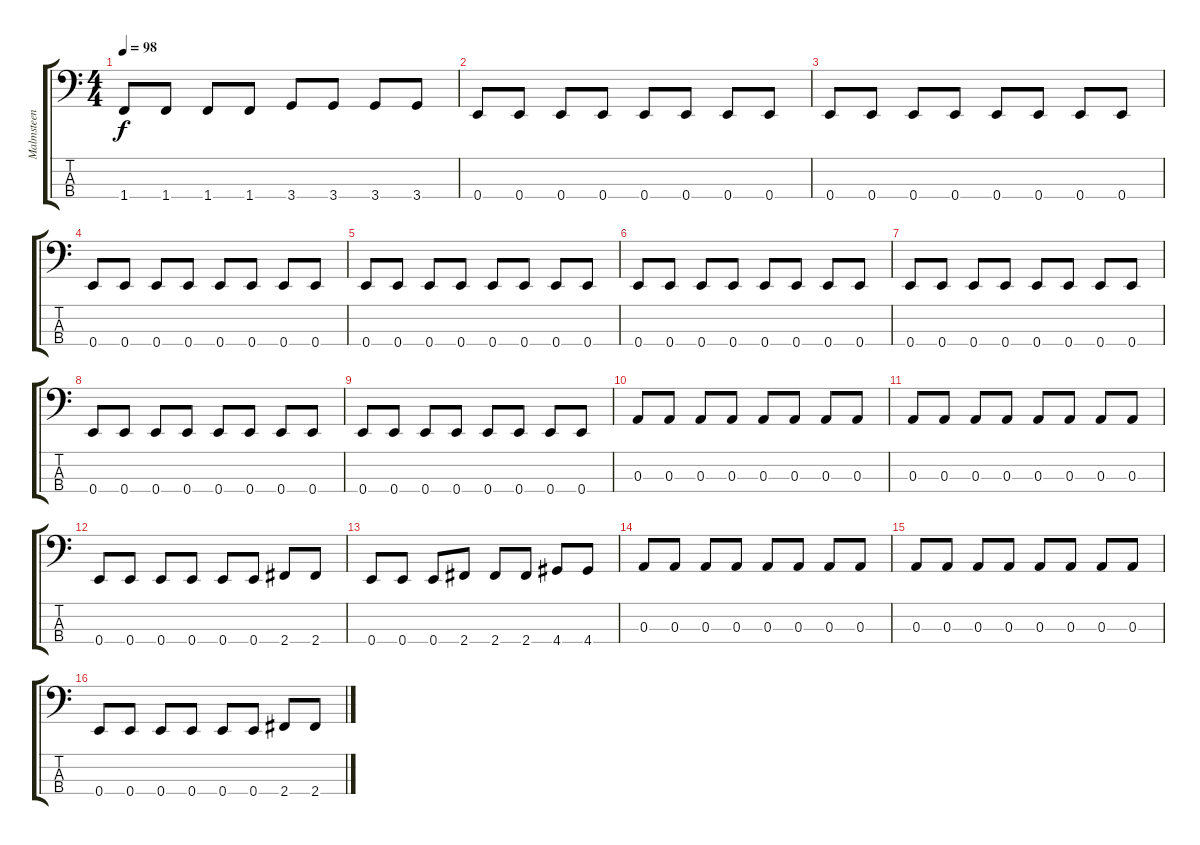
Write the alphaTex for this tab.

\track ("Malmsteen bass" "Malmsteen ") {instrument electricbassfinger}
\staff {score tabs}
\tuning (G2 D2 A1 E1) {hide}
\ts (4 4)
\tempo 98
\clef f4
\ks c
1.4.8{dy f} 1.4.8 1.4.8 1.4.8 3.4.8 3.4.8 3.4.8 3.4.8 |
0.4.8 0.4.8 0.4.8 0.4.8 0.4.8 0.4.8 0.4.8 0.4.8 |
0.4.8 0.4.8 0.4.8 0.4.8 0.4.8 0.4.8 0.4.8 0.4.8 |
0.4.8 0.4.8 0.4.8 0.4.8 0.4.8 0.4.8 0.4.8 0.4.8 |
0.4.8 0.4.8 0.4.8 0.4.8 0.4.8 0.4.8 0.4.8 0.4.8 |
0.4.8 0.4.8 0.4.8 0.4.8 0.4.8 0.4.8 0.4.8 0.4.8 |
0.4.8 0.4.8 0.4.8 0.4.8 0.4.8 0.4.8 0.4.8 0.4.8 |
0.4.8 0.4.8 0.4.8 0.4.8 0.4.8 0.4.8 0.4.8 0.4.8 |
0.4.8 0.4.8 0.4.8 0.4.8 0.4.8 0.4.8 0.4.8 0.4.8 |
0.3.8 0.3.8 0.3.8 0.3.8 0.3.8 0.3.8 0.3.8 0.3.8 |
0.3.8 0.3.8 0.3.8 0.3.8 0.3.8 0.3.8 0.3.8 0.3.8 |
0.4.8 0.4.8 0.4.8 0.4.8 0.4.8 0.4.8 2.4.8 2.4.8 |
0.4.8 0.4.8 0.4.8 2.4.8 2.4.8 2.4.8 4.4.8 4.4.8 |
0.3.8 0.3.8 0.3.8 0.3.8 0.3.8 0.3.8 0.3.8 0.3.8 |
0.3.8 0.3.8 0.3.8 0.3.8 0.3.8 0.3.8 0.3.8 0.3.8 |
0.4.8 0.4.8 0.4.8 0.4.8 0.4.8 0.4.8 2.4.8 2.4.8
